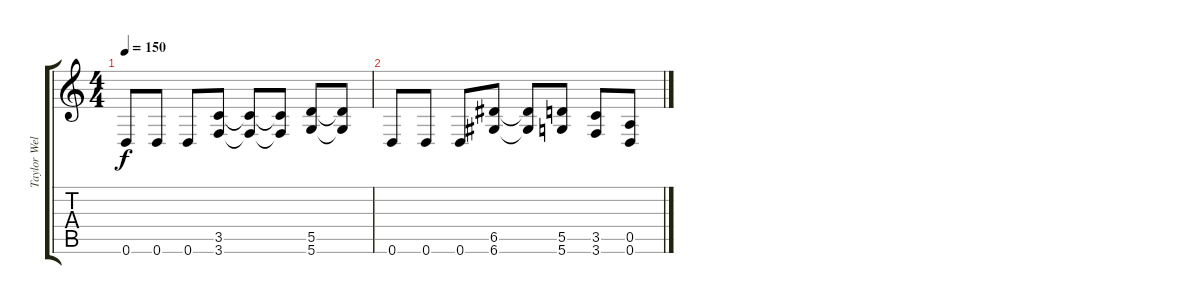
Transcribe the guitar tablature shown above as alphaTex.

\track ("Taylor Welcher" "Taylor Wel") {instrument distortionguitar}
\staff {score tabs}
\tuning (E4 B3 G3 D3 A2 D2) {hide}
\ts (4 4)
\tempo 150
\clef g2
\ks c
0.6.8{dy f} 0.6.8 0.6.8 (3.5 3.6).8 (3.5{t} 3.6{t}).8 (3.5{t} 3.6{t}).8 (5.5 5.6).8 (5.5{t} 5.6{t}).8 |
0.6.8 0.6.8 0.6.8 (6.5 6.6).8 (6.5{t} 6.6{t}).8 (5.5 5.6).8 (3.5 3.6).8 (0.5 0.6).8
